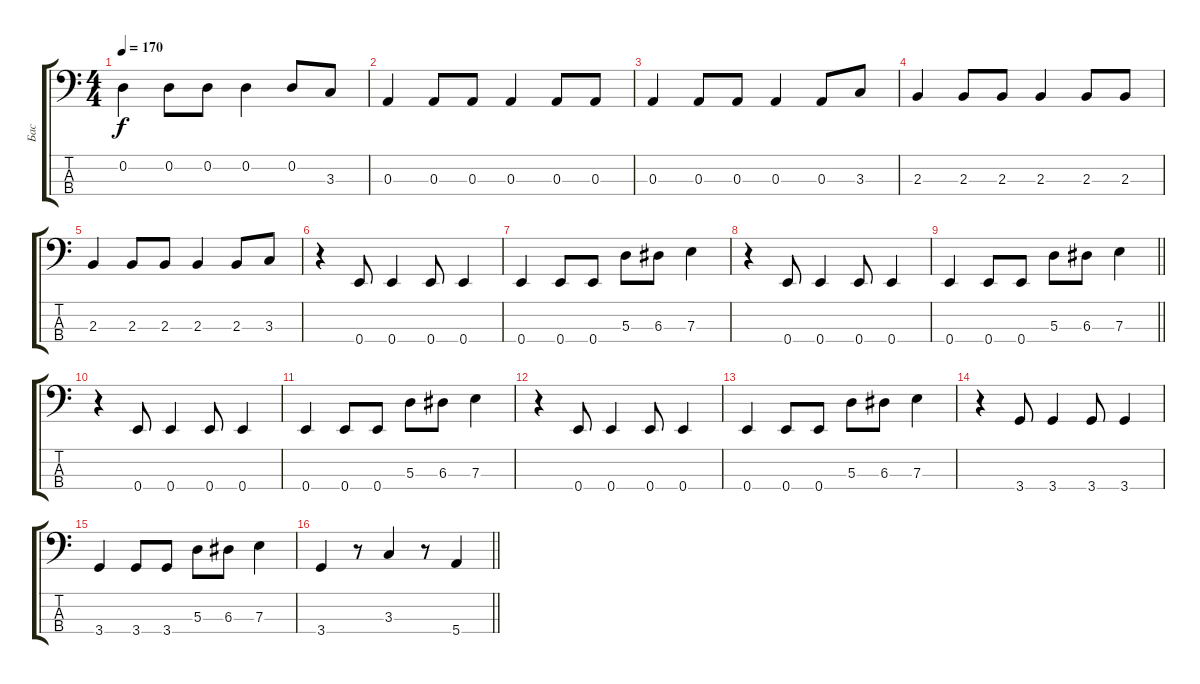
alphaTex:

\track ("Бас" "Бас") {instrument electricbasspick}
\staff {score tabs}
\tuning (G2 D2 A1 E1) {hide}
\ts (4 4)
\tempo 170
\clef f4
\ks c
0.2.4{dy f} 0.2.8 0.2.8 0.2.4 0.2.8 3.3.8 |
0.3.4 0.3.8 0.3.8 0.3.4 0.3.8 0.3.8 |
0.3.4 0.3.8 0.3.8 0.3.4 0.3.8 3.3.8 |
2.3.4 2.3.8 2.3.8 2.3.4 2.3.8 2.3.8 |
2.3.4 2.3.8 2.3.8 2.3.4 2.3.8 3.3.8 |
r.4 0.4.8 0.4.4 0.4.8 0.4.4 |
0.4.4 0.4.8 0.4.8 5.3.8 6.3.8 7.3.4 |
r.4 0.4.8 0.4.4 0.4.8 0.4.4 |
\barLineRight lightlight
0.4.4 0.4.8 0.4.8 5.3.8 6.3.8 7.3.4 |
r.4 0.4.8 0.4.4 0.4.8 0.4.4 |
0.4.4 0.4.8 0.4.8 5.3.8 6.3.8 7.3.4 |
r.4 0.4.8 0.4.4 0.4.8 0.4.4 |
0.4.4 0.4.8 0.4.8 5.3.8 6.3.8 7.3.4 |
r.4 3.4.8 3.4.4 3.4.8 3.4.4 |
3.4.4 3.4.8 3.4.8 5.3.8 6.3.8 7.3.4 |
\barLineRight lightlight
3.4.4 r.8 3.3.4 r.8 5.4.4
